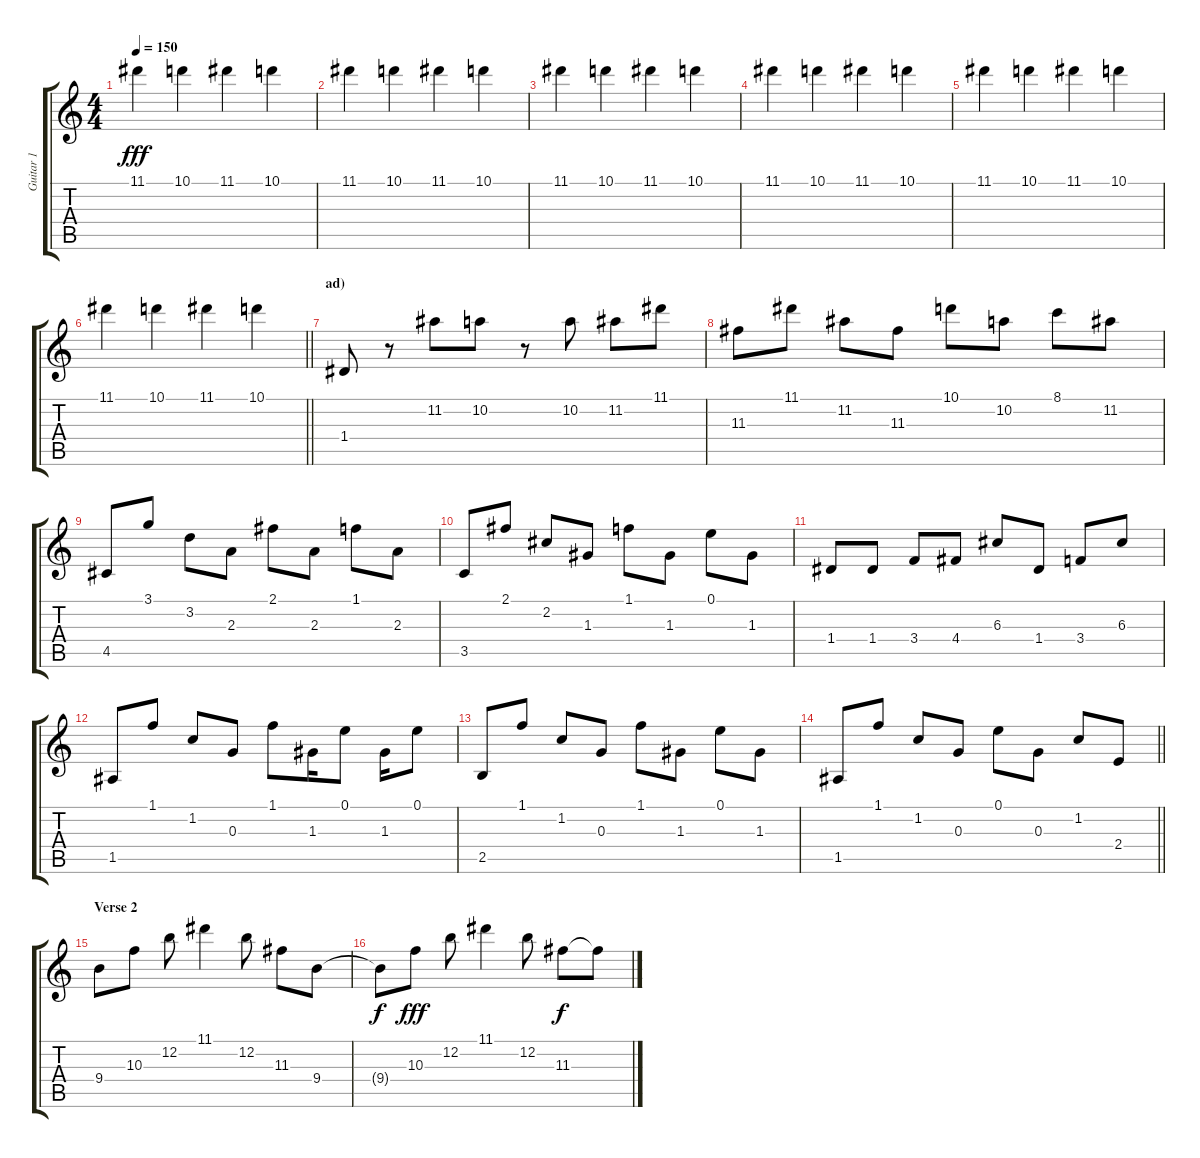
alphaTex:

\track ("Guitar 1" "Guitar 1") {instrument overdrivenguitar}
\staff {score tabs}
\tuning (E4 B3 G3 D3 A2 E2) {hide}
\ts (4 4)
\tempo 150
\clef g2
\ks c
11.1.4{dy fff} 10.1.4 11.1.4 10.1.4 |
11.1.4 10.1.4 11.1.4 10.1.4 |
11.1.4 10.1.4 11.1.4 10.1.4 |
11.1.4 10.1.4 11.1.4 10.1.4 |
11.1.4 10.1.4 11.1.4 10.1.4 |
\barLineRight lightlight
11.1.4 10.1.4 11.1.4 10.1.4 |
\section ("" "ad)")
1.4.8 r.8 11.2.8 10.2.8 r.8 10.2.8 11.2.8 11.1.8 |
11.3.8 11.1.8 11.2.8 11.3.8 10.1.8 10.2.8 8.1.8 11.2.8 |
4.5.8 3.1.8 3.2.8 2.3.8 2.1.8 2.3.8 1.1.8 2.3.8 |
3.5.8 2.1.8 2.2.8 1.3.8 1.1.8 1.3.8 0.1.8 1.3.8 |
1.4.8 1.4.8 3.4.8 4.4.8 6.3.8 1.4.8 3.4.8 6.3.8 |
1.5.8 1.1.8 1.2.8 0.3.8 1.1.8 1.3.16 0.1.8 1.3.16 0.1.8 |
2.5.8 1.1.8 1.2.8 0.3.8 1.1.8 1.3.8 0.1.8 1.3.8 |
\barLineRight lightlight
1.5.8 1.1.8 1.2.8 0.3.8 0.1.8 0.3.8 1.2.8 2.4.8 |
\section ("" "Verse 2")
9.4.8 10.3.8 12.2.8 11.1.4 12.2.8 11.3.8 9.4.8 |
9.4{t}.8{dy f} 10.3.8{dy fff} 12.2.8 11.1.4 12.2.8 11.3.8{dy f} 11.3{t}.8
